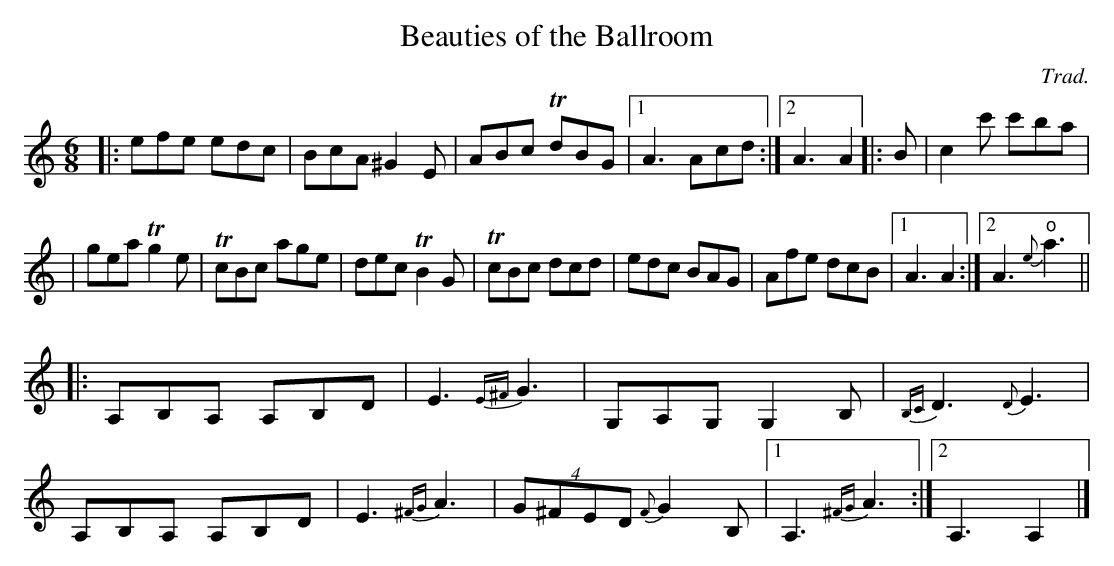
X:1
T:Beauties of the Ballroom
C:Trad.
M:6/8
K:Am
|: efe edc | BcA ^G2E \
| ABc TdBG |1 A3 Acd \
:|2 A3 A2 |: B | c2 c' c'ba |
| gea Tg2e | TcBc age \
| dec TB2 G | TcBc dcd \
| edc BAG | Afe dcB \
|1 A3 A2 :|2 A3 {e}"o"a3 ||
|: A,B,A, A,B,D | E3 {E^F}G3 \
| G,A,G, G,2B, | {B,C}D3 {D}E3 \
| A,B,A, A,B,D | E3 {^FG}A3 \
| (4G^FED {F}G2B, |1 A,3 {^FG}A3 :|2 A,3 A,2 |]
